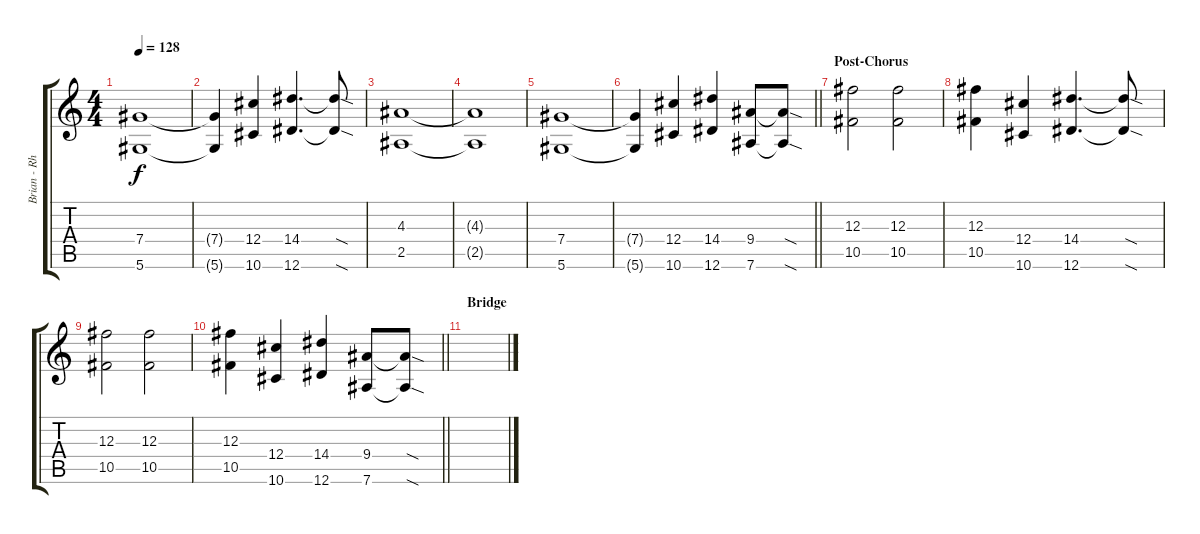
\track ("Brian - Rhythm Guitar II" "Brian - Rh") {instrument overdrivenguitar}
\staff {score tabs}
\tuning (Eb4 Bb3 Gb3 Db3 Ab2 Eb2) {hide}
\ts (4 4)
\tempo 128
\clef g2
\ks c
(7.4 5.6).1{dy f} |
(7.4{t} 5.6{t}).4 (12.4 10.6).4 (14.4 12.6).4{d} (14.4{sod t} 12.6{sod t}).8 |
(4.3 2.5).1 |
(4.3{t} 2.5{t}).1 |
(7.4 5.6).1 |
\barLineRight lightlight
(7.4{t} 5.6{t}).4 (12.4 10.6).4 (14.4 12.6).4 (9.4 7.6).8 (9.4{sod t} 7.6{sod t}).8 |
\section ("" "Post-Chorus")
(12.3 10.5).2 (12.3 10.5).2 |
(12.3 10.5).4 (12.4 10.6).4 (14.4 12.6).4{d} (14.4{sod t} 12.6{sod t}).8 |
(12.3 10.5).2 (12.3 10.5).2 |
\barLineRight lightlight
(12.3 10.5).4 (12.4 10.6).4 (14.4 12.6).4 (9.4 7.6).8 (9.4{sod t} 7.6{sod t}).8 |
\section ("" "Bridge")
